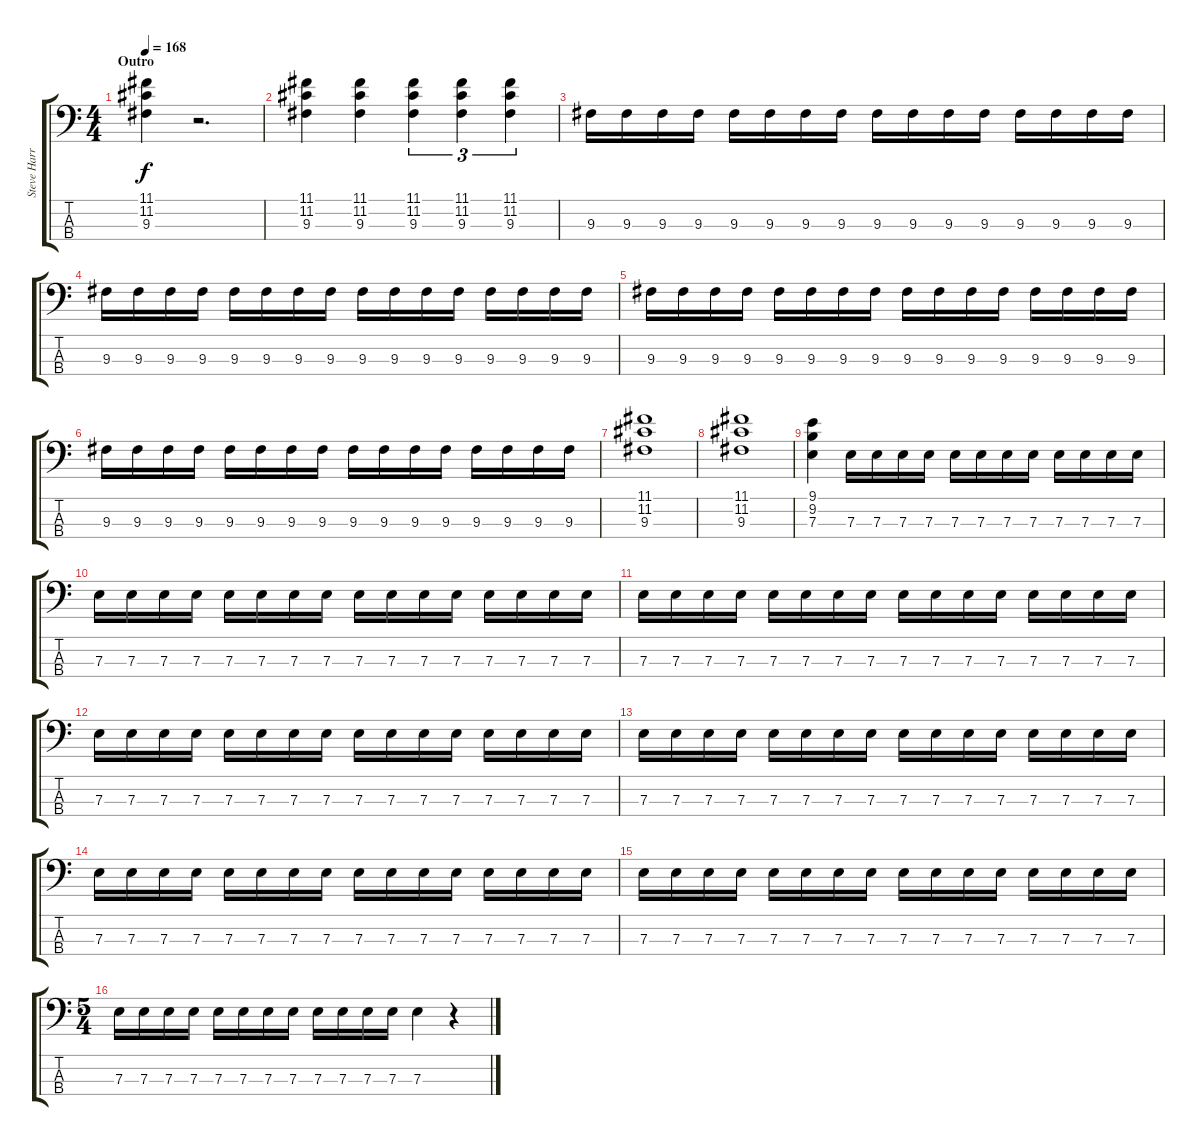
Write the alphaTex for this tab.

\track ("Steve Harris" "Steve Harr") {instrument electricbassfinger}
\staff {score tabs}
\tuning (G2 D2 A1 E1) {hide}
\ts (4 4)
\section ("" "Outro")
\tempo 168
\clef f4
\ks c
(11.1 11.2 9.3).4{dy f} r.2{d} |
(11.1 11.2 9.3).4 (11.1 11.2 9.3).4 (11.1 11.2 9.3).4{tu (3 2)} (11.1 11.2 9.3).4{tu (3 2)} (11.1 11.2 9.3).4{tu (3 2)} |
9.3.16 9.3.16 9.3.16 9.3.16 9.3.16 9.3.16 9.3.16 9.3.16 9.3.16 9.3.16 9.3.16 9.3.16 9.3.16 9.3.16 9.3.16 9.3.16 |
9.3.16 9.3.16 9.3.16 9.3.16 9.3.16 9.3.16 9.3.16 9.3.16 9.3.16 9.3.16 9.3.16 9.3.16 9.3.16 9.3.16 9.3.16 9.3.16 |
9.3.16 9.3.16 9.3.16 9.3.16 9.3.16 9.3.16 9.3.16 9.3.16 9.3.16 9.3.16 9.3.16 9.3.16 9.3.16 9.3.16 9.3.16 9.3.16 |
9.3.16 9.3.16 9.3.16 9.3.16 9.3.16 9.3.16 9.3.16 9.3.16 9.3.16 9.3.16 9.3.16 9.3.16 9.3.16 9.3.16 9.3.16 9.3.16 |
(11.1 11.2 9.3).1 |
(11.1 11.2 9.3).1 |
(9.1 9.2 7.3).4 7.3.16 7.3.16 7.3.16 7.3.16 7.3.16 7.3.16 7.3.16 7.3.16 7.3.16 7.3.16 7.3.16 7.3.16 |
7.3.16 7.3.16 7.3.16 7.3.16 7.3.16 7.3.16 7.3.16 7.3.16 7.3.16 7.3.16 7.3.16 7.3.16 7.3.16 7.3.16 7.3.16 7.3.16 |
7.3.16 7.3.16 7.3.16 7.3.16 7.3.16 7.3.16 7.3.16 7.3.16 7.3.16 7.3.16 7.3.16 7.3.16 7.3.16 7.3.16 7.3.16 7.3.16 |
7.3.16 7.3.16 7.3.16 7.3.16 7.3.16 7.3.16 7.3.16 7.3.16 7.3.16 7.3.16 7.3.16 7.3.16 7.3.16 7.3.16 7.3.16 7.3.16 |
7.3.16 7.3.16 7.3.16 7.3.16 7.3.16 7.3.16 7.3.16 7.3.16 7.3.16 7.3.16 7.3.16 7.3.16 7.3.16 7.3.16 7.3.16 7.3.16 |
7.3.16 7.3.16 7.3.16 7.3.16 7.3.16 7.3.16 7.3.16 7.3.16 7.3.16 7.3.16 7.3.16 7.3.16 7.3.16 7.3.16 7.3.16 7.3.16 |
7.3.16 7.3.16 7.3.16 7.3.16 7.3.16 7.3.16 7.3.16 7.3.16 7.3.16 7.3.16 7.3.16 7.3.16 7.3.16 7.3.16 7.3.16 7.3.16 |
\ts (5 4)
7.3.16 7.3.16 7.3.16 7.3.16 7.3.16 7.3.16 7.3.16 7.3.16 7.3.16 7.3.16 7.3.16 7.3.16 7.3.4 r.4
